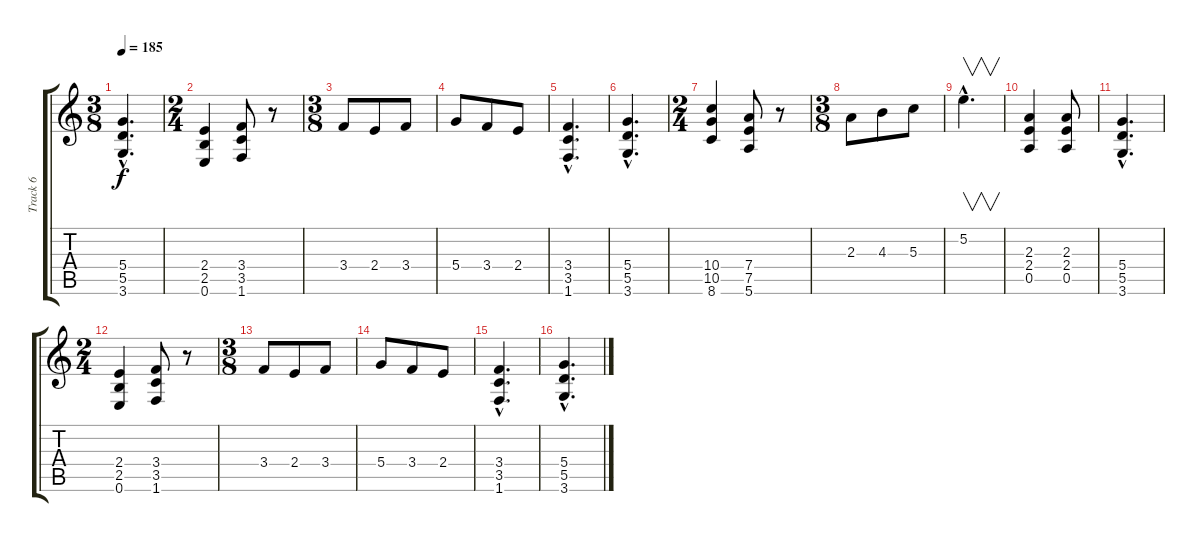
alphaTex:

\track ("Track 6" "Track 6") {instrument distortionguitar}
\staff {score tabs}
\tuning (E4 B3 G3 D3 A2 E2) {hide}
\ts (3 8)
\tempo 185
\clef g2
\ks c
(5.4{hac} 5.5{hac} 3.6{hac}).4{d dy f} |
\ts (2 4)
(2.4 2.5 0.6).4 (3.4 3.5 1.6).8 r.8 |
\ts (3 8)
3.4.8 2.4.8 3.4.8 |
5.4.8 3.4.8 2.4.8 |
(3.4{hac} 3.5{hac} 1.6{hac}).4{d} |
(5.4{hac} 5.5{hac} 3.6{hac}).4{d} |
\ts (2 4)
(10.4 10.5 8.6).4 (7.4 7.5 5.6).8 r.8 |
\ts (3 8)
2.3.8 4.3.8 5.3.8 |
5.2{hac}.4{v d} |
(2.3 2.4 0.5).4 (2.3 2.4 0.5).8 |
(5.4{hac} 5.5{hac} 3.6{hac}).4{d} |
\ts (2 4)
(2.4 2.5 0.6).4 (3.4 3.5 1.6).8 r.8 |
\ts (3 8)
3.4.8 2.4.8 3.4.8 |
5.4.8 3.4.8 2.4.8 |
(3.4{hac} 3.5{hac} 1.6{hac}).4{d} |
(5.4{hac} 5.5{hac} 3.6{hac}).4{d}
